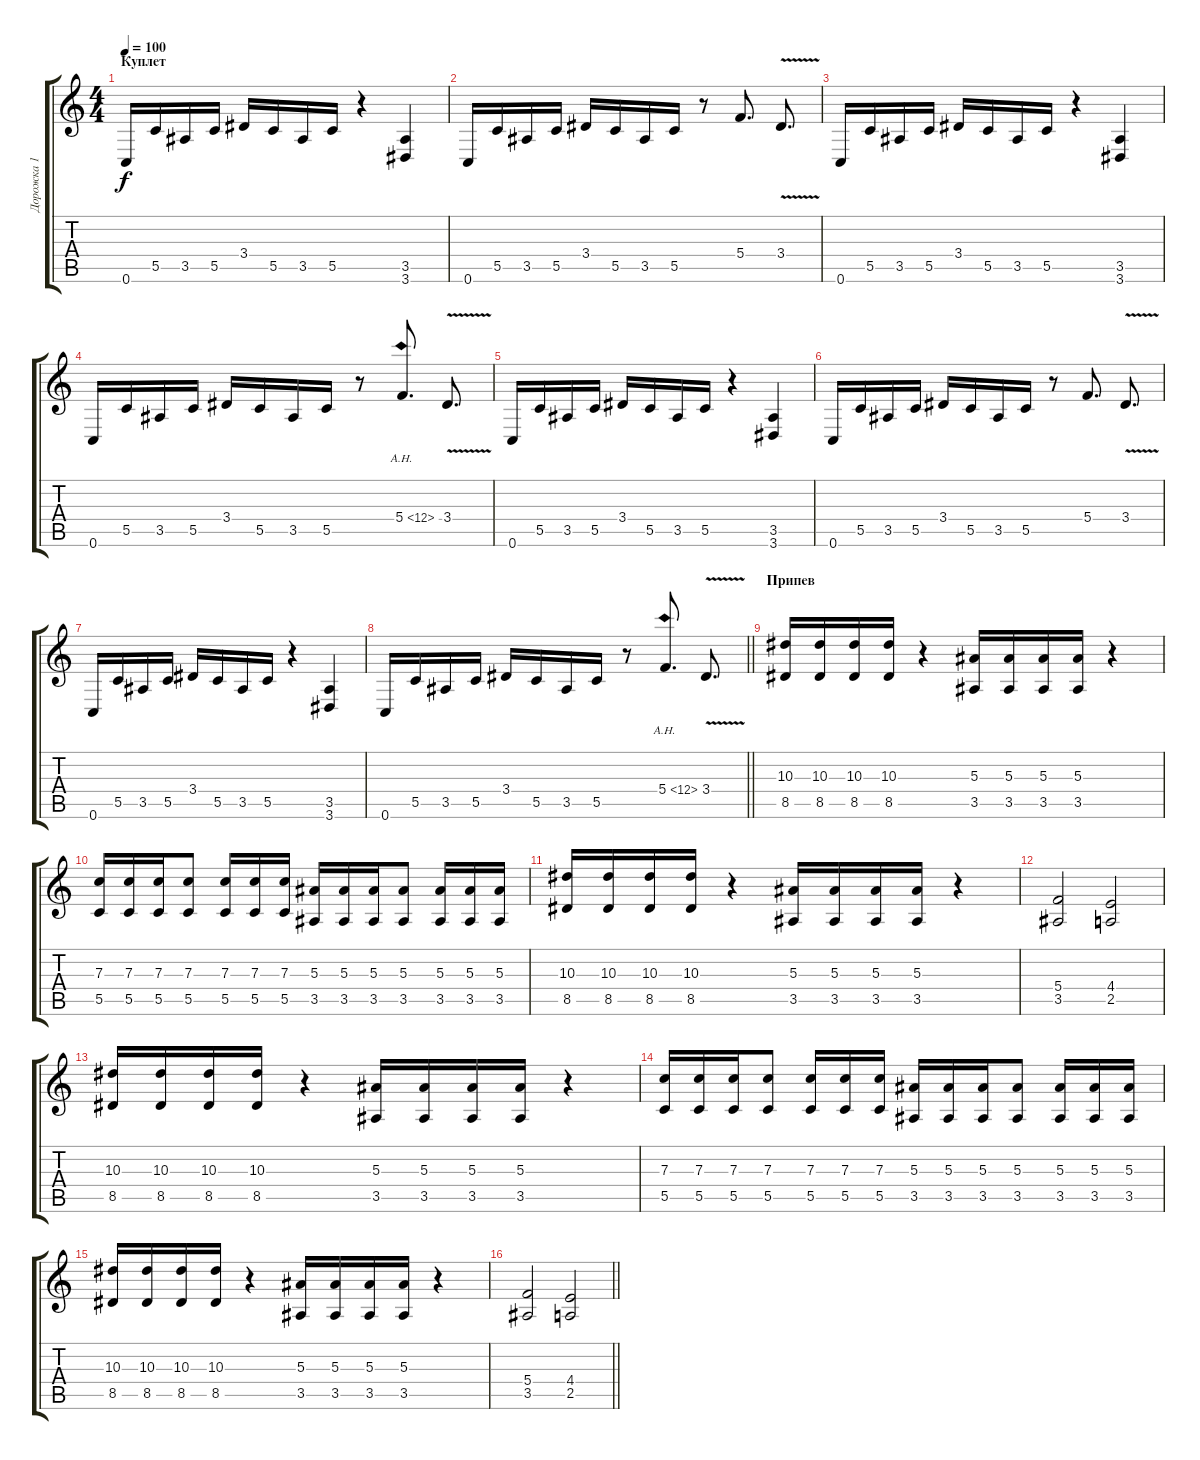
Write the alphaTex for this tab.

\track ("Дорожка 1" "Дорожка 1") {instrument distortionguitar}
\staff {score tabs}
\tuning (D4 A3 F3 C3 G2 C2) {hide}
\ts (4 4)
\section ("" "Куплет")
\tempo 100
\clef g2
\ks c
0.6.16{dy f} 5.5.16 3.5.16 5.5.16 3.4.16 5.5.16 3.5.16 5.5.16 r.4 (3.5 3.6).4 |
0.6.16 5.5.16 3.5.16 5.5.16 3.4.16 5.5.16 3.5.16 5.5.16 r.8 5.4.8{d} 3.4{v}.8{d} |
0.6.16 5.5.16 3.5.16 5.5.16 3.4.16 5.5.16 3.5.16 5.5.16 r.4 (3.5 3.6).4 |
0.6.16 5.5.16 3.5.16 5.5.16 3.4.16 5.5.16 3.5.16 5.5.16 r.8 5.4{ah 7}.8{d} 3.4{v}.8{d} |
0.6.16 5.5.16 3.5.16 5.5.16 3.4.16 5.5.16 3.5.16 5.5.16 r.4 (3.5 3.6).4 |
0.6.16 5.5.16 3.5.16 5.5.16 3.4.16 5.5.16 3.5.16 5.5.16 r.8 5.4.8{d} 3.4{v}.8{d} |
0.6.16 5.5.16 3.5.16 5.5.16 3.4.16 5.5.16 3.5.16 5.5.16 r.4 (3.5 3.6).4 |
\barLineRight lightlight
0.6.16 5.5.16 3.5.16 5.5.16 3.4.16 5.5.16 3.5.16 5.5.16 r.8 5.4{ah 7}.8{d} 3.4{v}.8{d} |
\section ("" "Припев")
(10.3 8.5).16 (10.3 8.5).16 (10.3 8.5).16 (10.3 8.5).16 r.4 (5.3 3.5).16 (5.3 3.5).16 (5.3 3.5).16 (5.3 3.5).16 r.4 |
(7.3 5.5).16 (7.3 5.5).16 (7.3 5.5).16 (7.3 5.5).8 (7.3 5.5).16 (7.3 5.5).16 (7.3 5.5).16 (5.3 3.5).16 (5.3 3.5).16 (5.3 3.5).16 (5.3 3.5).8 (5.3 3.5).16 (5.3 3.5).16 (5.3 3.5).16 |
(10.3 8.5).16 (10.3 8.5).16 (10.3 8.5).16 (10.3 8.5).16 r.4 (5.3 3.5).16 (5.3 3.5).16 (5.3 3.5).16 (5.3 3.5).16 r.4 |
(5.4 3.5).2 (4.4 2.5).2 |
(10.3 8.5).16 (10.3 8.5).16 (10.3 8.5).16 (10.3 8.5).16 r.4 (5.3 3.5).16 (5.3 3.5).16 (5.3 3.5).16 (5.3 3.5).16 r.4 |
(7.3 5.5).16 (7.3 5.5).16 (7.3 5.5).16 (7.3 5.5).8 (7.3 5.5).16 (7.3 5.5).16 (7.3 5.5).16 (5.3 3.5).16 (5.3 3.5).16 (5.3 3.5).16 (5.3 3.5).8 (5.3 3.5).16 (5.3 3.5).16 (5.3 3.5).16 |
(10.3 8.5).16 (10.3 8.5).16 (10.3 8.5).16 (10.3 8.5).16 r.4 (5.3 3.5).16 (5.3 3.5).16 (5.3 3.5).16 (5.3 3.5).16 r.4 |
\barLineRight lightlight
(5.4 3.5).2 (4.4 2.5).2
